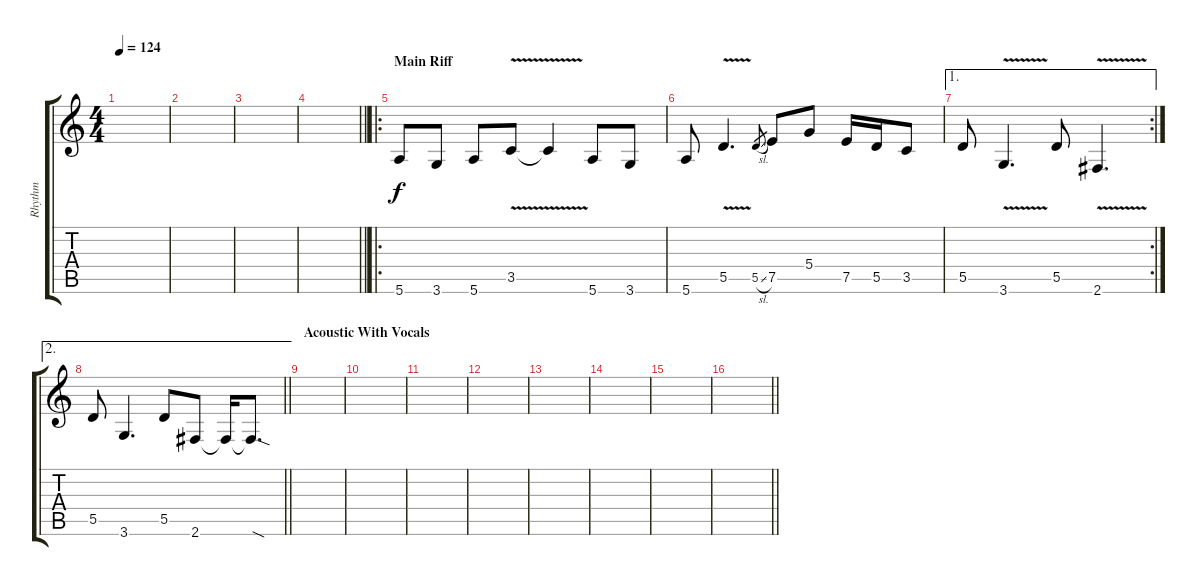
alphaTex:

\track ("Rhythm" "Rhythm") {instrument overdrivenguitar}
\staff {score tabs}
\tuning (E4 B3 G3 D3 A2 E2) {hide}
\ts (4 4)
\tempo 124
\clef g2
\ks c
|
|
|
\barLineRight lightlight
|
\ro
\section ("" "Main Riff")
5.6.8 3.6.8 5.6.8 3.5{v}.8 3.5{t}.4 5.6.8 3.6.8 |
5.6.8 5.5{v}.4{d} 5.5{sl}.8{gr} 7.5.8 5.4.8 7.5.16 5.5.16 3.5.8 |
\ae 1
\rc 2
5.5.8 3.6{v}.4{d} 5.5.8 2.6{v}.4{d} |
\ae 2
\barLineRight lightlight
5.5.8 3.6.4{d} 5.5.8 2.6.8 2.6{t}.16 2.6{sod t}.8{d} |
\section ("" "Acoustic With Vocals")
|
|
|
|
|
|
|
\barLineRight lightlight
